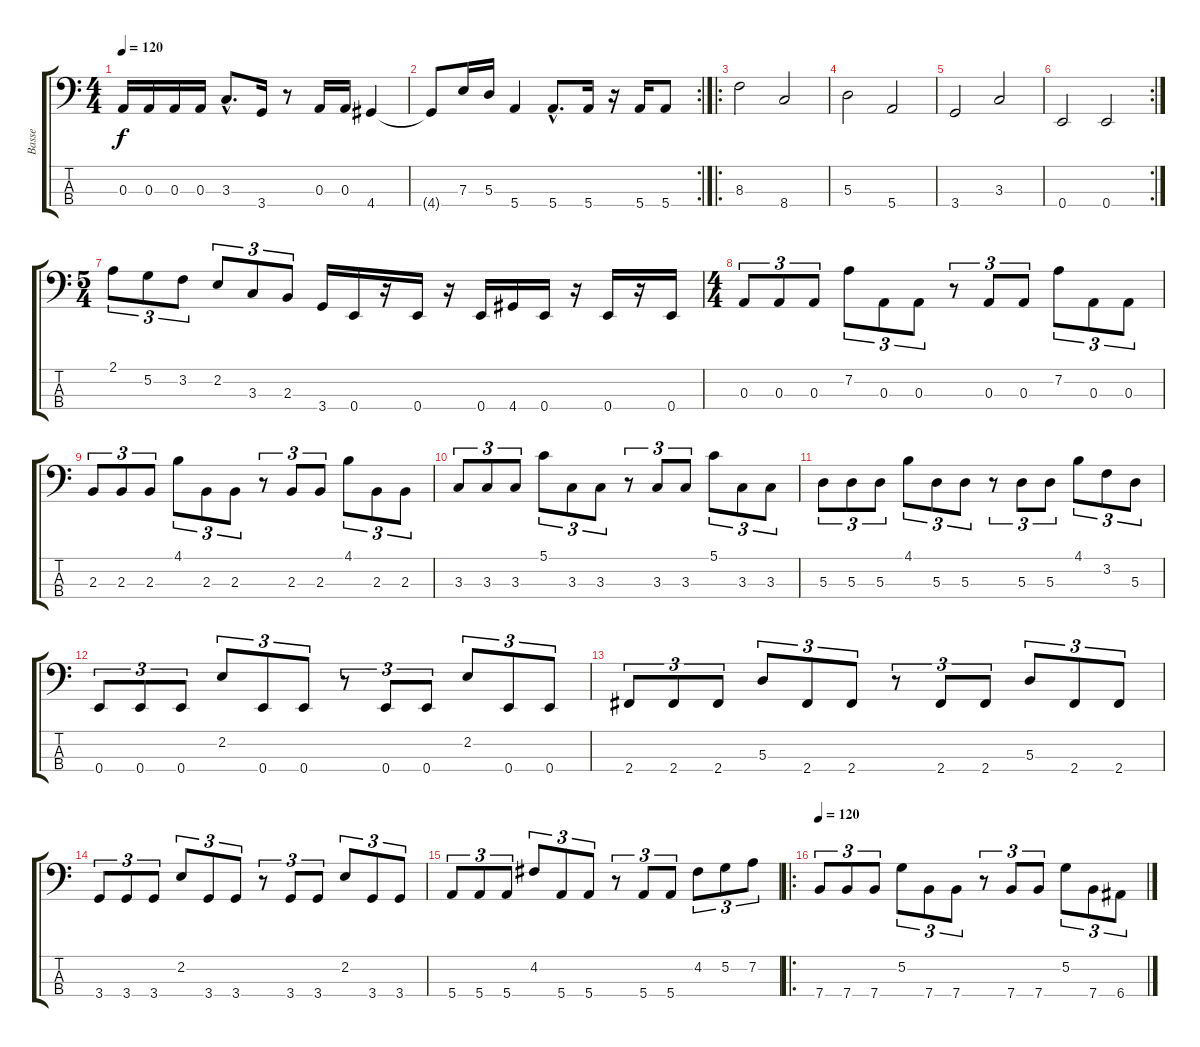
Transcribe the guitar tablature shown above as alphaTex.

\track ("Basse" "Basse") {instrument electricbassfinger}
\staff {score tabs}
\tuning (G2 D2 A1 E1) {hide}
\ts (4 4)
\tempo 120
\clef f4
\ks c
0.3.16{dy f} 0.3.16 0.3.16 0.3.16 3.3{hac}.8{d} 3.4.16 r.8 0.3.16 0.3.16 4.4.4 |
\rc 2
4.4{t}.8 7.3.16 5.3.16 5.4.4 5.4{hac}.8{d} 5.4.16 r.16 5.4.16 5.4.8 |
\ro
8.3.2 8.4.2 |
5.3.2 5.4.2 |
3.4.2 3.3.2 |
\rc 2
0.4.2 0.4.2 |
\ts (5 4)
2.1.8{tu (3 2)} 5.2.8{tu (3 2)} 3.2.8{tu (3 2)} 2.2.8{tu (3 2)} 3.3.8{tu (3 2)} 2.3.8{tu (3 2)} 3.4.16 0.4.16 r.16 0.4.16 r.16 0.4.16 4.4.16 0.4.16 r.16 0.4.16 r.16 0.4.16 |
\ts (4 4)
0.3.8{tu (3 2)} 0.3.8{tu (3 2)} 0.3.8{tu (3 2)} 7.2.8{tu (3 2)} 0.3.8{tu (3 2)} 0.3.8{tu (3 2)} r.8{tu (3 2)} 0.3.8{tu (3 2)} 0.3.8{tu (3 2)} 7.2.8{tu (3 2)} 0.3.8{tu (3 2)} 0.3.8{tu (3 2)} |
2.3.8{tu (3 2)} 2.3.8{tu (3 2)} 2.3.8{tu (3 2)} 4.1.8{tu (3 2)} 2.3.8{tu (3 2)} 2.3.8{tu (3 2)} r.8{tu (3 2)} 2.3.8{tu (3 2)} 2.3.8{tu (3 2)} 4.1.8{tu (3 2)} 2.3.8{tu (3 2)} 2.3.8{tu (3 2)} |
3.3.8{tu (3 2)} 3.3.8{tu (3 2)} 3.3.8{tu (3 2)} 5.1.8{tu (3 2)} 3.3.8{tu (3 2)} 3.3.8{tu (3 2)} r.8{tu (3 2)} 3.3.8{tu (3 2)} 3.3.8{tu (3 2)} 5.1.8{tu (3 2)} 3.3.8{tu (3 2)} 3.3.8{tu (3 2)} |
5.3.8{tu (3 2)} 5.3.8{tu (3 2)} 5.3.8{tu (3 2)} 4.1.8{tu (3 2)} 5.3.8{tu (3 2)} 5.3.8{tu (3 2)} r.8{tu (3 2)} 5.3.8{tu (3 2)} 5.3.8{tu (3 2)} 4.1.8{tu (3 2)} 3.2.8{tu (3 2)} 5.3.8{tu (3 2)} |
0.4.8{tu (3 2)} 0.4.8{tu (3 2)} 0.4.8{tu (3 2)} 2.2.8{tu (3 2)} 0.4.8{tu (3 2)} 0.4.8{tu (3 2)} r.8{tu (3 2)} 0.4.8{tu (3 2)} 0.4.8{tu (3 2)} 2.2.8{tu (3 2)} 0.4.8{tu (3 2)} 0.4.8{tu (3 2)} |
2.4.8{tu (3 2)} 2.4.8{tu (3 2)} 2.4.8{tu (3 2)} 5.3.8{tu (3 2)} 2.4.8{tu (3 2)} 2.4.8{tu (3 2)} r.8{tu (3 2)} 2.4.8{tu (3 2)} 2.4.8{tu (3 2)} 5.3.8{tu (3 2)} 2.4.8{tu (3 2)} 2.4.8{tu (3 2)} |
3.4.8{tu (3 2)} 3.4.8{tu (3 2)} 3.4.8{tu (3 2)} 2.2.8{tu (3 2)} 3.4.8{tu (3 2)} 3.4.8{tu (3 2)} r.8{tu (3 2)} 3.4.8{tu (3 2)} 3.4.8{tu (3 2)} 2.2.8{tu (3 2)} 3.4.8{tu (3 2)} 3.4.8{tu (3 2)} |
5.4.8{tu (3 2)} 5.4.8{tu (3 2)} 5.4.8{tu (3 2)} 4.2.8{tu (3 2)} 5.4.8{tu (3 2)} 5.4.8{tu (3 2)} r.8{tu (3 2)} 5.4.8{tu (3 2)} 5.4.8{tu (3 2)} 4.2.8{tu (3 2)} 5.2.8{tu (3 2)} 7.2.8{tu (3 2)} |
\ro
\tempo 120
7.4.8{tu (3 2)} 7.4.8{tu (3 2)} 7.4.8{tu (3 2)} 5.2.8{tu (3 2)} 7.4.8{tu (3 2)} 7.4.8{tu (3 2)} r.8{tu (3 2)} 7.4.8{tu (3 2)} 7.4.8{tu (3 2)} 5.2.8{tu (3 2)} 7.4.8{tu (3 2)} 6.4.8{tu (3 2)}
